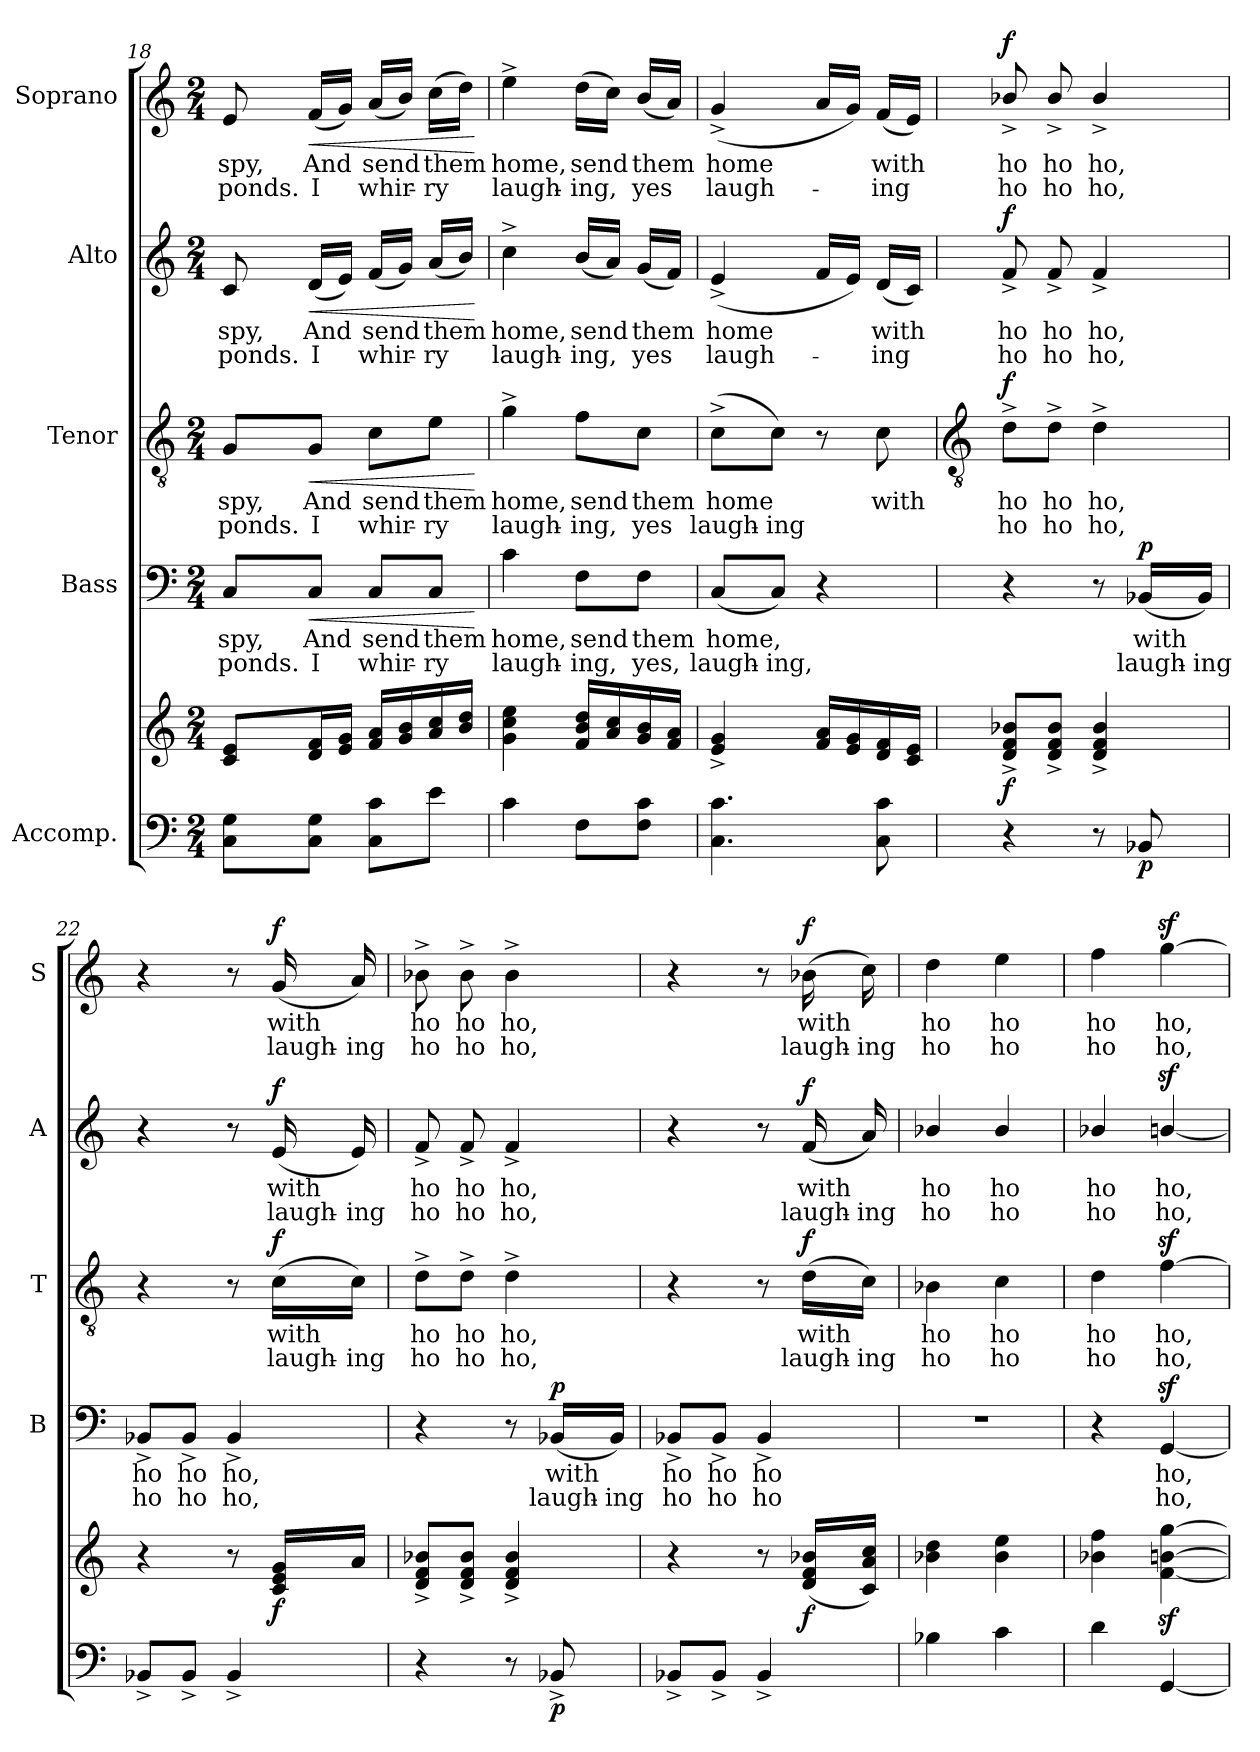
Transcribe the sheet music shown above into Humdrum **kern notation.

**kern	**kern	**dynam	**kern	**text	**text	**dynam	**kern	**text	**text	**dynam	**kern	**text	**text	**dynam	**kern	**text	**text	**dynam
*part5	*part5	*part5	*part4	*part4	*part4	*part4	*part3	*part3	*part3	*part3	*part2	*part2	*part2	*part2	*part1	*part1	*part1	*part1
*staff6	*staff5	*staff5/6	*staff4	*staff4	*staff4	*staff4	*staff3	*staff3	*staff3	*staff3	*staff2	*staff2	*staff2	*staff2	*staff1	*staff1	*staff1	*staff1
*I"Accomp.	*	*	*I"Bass	*	*	*	*I"Tenor	*	*	*	*I"Alto	*	*	*	*I"Soprano	*	*	*
*	*	*	*I'B	*	*	*	*I'T	*	*	*	*I'A	*	*	*	*I'S	*	*	*
*clefF4	*clefG2	*	*clefF4	*	*	*	*clefGv2	*	*	*	*clefG2	*	*	*	*clefG2	*	*	*
*k[]	*k[]	*	*k[]	*	*	*	*k[]	*	*	*	*k[]	*	*	*	*k[]	*	*	*
*C:	*C:	*	*C:	*	*	*	*C:	*	*	*	*C:	*	*	*	*C:	*	*	*
*M2/4	*M2/4	*	*M2/4	*	*	*	*M2/4	*	*	*	*M2/4	*	*	*	*M2/4	*	*	*
=18	=18	=18	=18	=18	=18	=18	=18	=18	=18	=18	=18	=18	=18	=18	=18	=18	=18	=18
!	!	!	!	!LO:LY:b	!LO:LY:b	!	!	!LO:LY:b	!LO:LY:b	!	!	!LO:LY:b	!LO:LY:b	!	!	!LO:LY:b	!LO:LY:b	!
8C 8GL	8c 8eL	.	8C/L	spy,	ponds.	.	8G/L	spy,	ponds.	.	8c	spy,	ponds.	.	8e	spy,	ponds.	.
!	!	!	!	!LO:LY:b	!LO:LY:b	!LO:HP:b	!	!LO:LY:b	!LO:LY:b	!LO:HP:b	!	!LO:LY:b	!LO:LY:b	!LO:HP:b	!	!LO:LY:b	!LO:LY:b	!LO:HP:b
8C 8GJ	16d 16fL	.	8C/J	And	I	<	8G/J	And	I	<	(<16dLL	And	I	<	(<16fLL	And	I	<
.	16e 16gJJ	.	.	.	.	.	.	.	.	.	16eJJ)	.	.	.	16gJJ)	.	.	.
!	!	!	!	!LO:LY:b	!LO:LY:b	!	!	!LO:LY:b	!LO:LY:b	!	!	!LO:LY:b	!LO:LY:b	!	!	!LO:LY:b	!LO:LY:b	!
8C 8cL	16f 16aLL	.	8C/L	send	whir-	.	8c\L	send	whir-	.	(<16fLL	send	whir-	.	(<16aLL	send	whir-	.
.	16g 16b	.	.	.	.	.	.	.	.	.	16gJJ)	.	.	.	16bJJ)	.	.	.
!	!	!	!	!LO:LY:b	!LO:LY:b	!	!	!LO:LY:b	!LO:LY:b	!	!	!LO:LY:b	!LO:LY:b	!	!	!LO:LY:b	!LO:LY:b	!
8eJ	16a 16cc	.	8C/J	-them	ry	.	8e\J	-them	ry	.	(<16aLL	them	ry	.	(>16ccLL	them	ry	.
.	16b 16ddJJ	.	.	.	.	.	.	.	.	.	16bJJ)	.	.	.	16ddJJ)	.	.	.
.	.	.	.	.	.	[	.	.	.	[	.	.	.	[	.	.	.	[
=19	=19	=19	=19	=19	=19	=19	=19	=19	=19	=19	=19	=19	=19	=19	=19	=19	=19	=19
!	!	!	!	!LO:LY:b	!LO:LY:b	!	!	!LO:LY:b	!LO:LY:b	!	!	!LO:LY:b	!LO:LY:b	!	!	!LO:LY:b	!LO:LY:b	!
4c	4g 4cc 4ee	.	4c	home,	laugh-	.	4g^	home,	laugh-	.	4cc^	home,	laugh-	.	4ee^	home,	laugh-	.
!	!	!	!	!LO:LY:b	!LO:LY:b	!	!	!LO:LY:b	!LO:LY:b	!	!	!LO:LY:b	!LO:LY:b	!	!	!LO:LY:b	!LO:LY:b	!
8FL	16f 16b 16ddLL	.	8F\L	-send	ing,	.	8f\L	-send	ing,	.	(<16bLL	-send	ing,	.	(>16ddLL	-send	ing,	.
.	16a 16cc	.	.	.	.	.	.	.	.	.	16aJJ)	.	.	.	16ccJJ)	.	.	.
!	!	!	!	!LO:LY:b	!LO:LY:b	!	!	!LO:LY:b	!LO:LY:b	!	!	!LO:LY:b	!LO:LY:b	!	!	!LO:LY:b	!LO:LY:b	!
8F 8cJ	16g 16b	.	8F\J	them	yes,	.	8c\J	them	yes	.	(<16gLL	them	yes	.	(<16bLL	them	yes	.
.	16f 16aJJ	.	.	.	.	.	.	.	.	.	16fJJ)	.	.	.	16aJJ)	.	.	.
=20	=20	=20	=20	=20	=20	=20	=20	=20	=20	=20	=20	=20	=20	=20	=20	=20	=20	=20
!	!	!	!	!LO:LY:b	!LO:LY:b	!	!	!LO:LY:b	!LO:LY:b	!	!	!LO:LY:b	!LO:LY:b	!	!	!LO:LY:b	!LO:LY:b	!
4.C 4.c	4e^ 4g^	.	(<8C/L	home,	laugh-	.	(>8c^\L	home	laugh-	.	(<4e^	home	laugh-	.	(<4g^	home	laugh-	.
!	!	!	!	!	!LO:LY:b	!	!	!	!LO:LY:b	!	!	!	!	!	!	!	!	!
.	.	.	8C/J)	.	-ing,	.	8c\J)	.	-ing	.	.	.	.	.	.	.	.	.
.	16f 16aLL	.	4r	.	.	.	8r	.	.	.	16fLL	.	.	.	16aLL	.	.	.
.	16e 16g	.	.	.	.	.	.	.	.	.	16eJJ)	.	.	.	16gJJ)	.	.	.
!	!	!	!	!	!	!	!	!LO:LY:b	!	!	!	!LO:LY:b	!LO:LY:b	!	!	!LO:LY:b	!LO:LY:b	!
8C 8c	16d 16f	.	.	.	.	.	8c	with	.	.	(<16dLL	with	ing	.	(<16fLL	with	ing	.
.	16c 16eJJ	.	.	.	.	.	.	.	.	.	16cJJ)	.	.	.	16eJJ)	.	.	.
!!LO:LB:g=z
=21	=21	=21	=21	=21	=21	=21	=21	=21	=21	=21	=21	=21	=21	=21	=21	=21	=21	=21
*	*	*	*	*	*	*	*clefGv2	*	*	*	*	*	*	*	*	*	*	*
!	!	!LO:DY:b	!	!	!	!	!	!LO:LY:b	!LO:LY:b	!LO:DY:b	!	!LO:LY:b	!LO:LY:b	!LO:DY:b	!	!LO:LY:b	!LO:LY:b	!LO:DY:b
4r	8d^ 8f^ 8b-X^L	f	4r	.	.	.	8d^\L	ho	ho	f	8f^	ho	ho	f	8b-X^/	ho	ho	f
!	!	!	!	!	!	!	!	!LO:LY:b	!LO:LY:b	!	!	!LO:LY:b	!LO:LY:b	!	!	!LO:LY:b	!LO:LY:b	!
.	8d^ 8f^ 8b-^J	.	.	.	.	.	8d^\J	ho	ho	.	8f^	ho	ho	.	8b-^/	ho	ho	.
!	!	!	!	!	!	!	!	!LO:LY:b	!LO:LY:b	!	!	!LO:LY:b	!LO:LY:b	!	!	!LO:LY:b	!LO:LY:b	!
8r	4d^ 4f^ 4b-^	.	8r	.	.	.	4d^	ho,	ho,	.	4f^	ho,	ho,	.	4b-^/	ho,	ho,	.
!	!	!LO:DY:b=2	!	!LO:LY:b	!LO:LY:b	!LO:DY:b	!	!	!	!	!	!	!	!	!	!	!	!
8BB-X	.	p	(<16BB-X/LL	with	laugh-	p	.	.	.	.	.	.	.	.	.	.	.	.
!	!	!	!	!	!LO:LY:b	!	!	!	!	!	!	!	!	!	!	!	!	!
.	.	.	16BB-/JJ)	.	-ing	.	.	.	.	.	.	.	.	.	.	.	.	.
=22	=22	=22	=22	=22	=22	=22	=22	=22	=22	=22	=22	=22	=22	=22	=22	=22	=22	=22
!	!	!	!	!LO:LY:b	!LO:LY:b	!	!	!	!	!	!	!	!	!	!	!	!	!
8BB-X^L	4r	.	8BB-X^/L	ho	ho	.	4r	.	.	.	4r	.	.	.	4r	.	.	.
!	!	!	!	!LO:LY:b	!LO:LY:b	!	!	!	!	!	!	!	!	!	!	!	!	!
8BB-^J	.	.	8BB-^/J	ho	ho	.	.	.	.	.	.	.	.	.	.	.	.	.
!	!	!	!	!LO:LY:b	!LO:LY:b	!	!	!	!	!	!	!	!	!	!	!	!	!
4BB-^	8r	.	4BB-^	ho,	ho,	.	8r	.	.	.	8r	.	.	.	8r	.	.	.
!	!	!LO:DY:b	!	!	!	!	!	!LO:LY:b	!LO:LY:b	!LO:DY:b	!	!LO:LY:b	!LO:LY:b	!LO:DY:b	!	!LO:LY:b	!LO:LY:b	!LO:DY:b
.	16c 16e 16gLL	f	.	.	.	.	(>16c\LL	with	laugh-	f	(<16e	with	laugh-	f	(<16g	with	laugh-	f
!	!	!	!	!	!	!	!	!	!LO:LY:b	!	!	!	!LO:LY:b	!	!	!	!LO:LY:b	!
.	16aJJ	.	.	.	.	.	16c\JJ)	.	-ing	.	16e)	.	-ing	.	16a)	.	-ing	.
=23	=23	=23	=23	=23	=23	=23	=23	=23	=23	=23	=23	=23	=23	=23	=23	=23	=23	=23
!	!	!	!	!	!	!	!	!LO:LY:b	!LO:LY:b	!	!	!LO:LY:b	!LO:LY:b	!	!	!LO:LY:b	!LO:LY:b	!
4r	8d^ 8f^ 8b-X^L	.	4r	.	.	.	8d^\L	ho	ho	.	8f^	ho	ho	.	8b-X^	ho	ho	.
!	!	!	!	!	!	!	!	!LO:LY:b	!LO:LY:b	!	!	!LO:LY:b	!LO:LY:b	!	!	!LO:LY:b	!LO:LY:b	!
.	8d^ 8f^ 8b-^J	.	.	.	.	.	8d^\J	ho	ho	.	8f^	ho	ho	.	8b-^	ho	ho	.
!	!	!	!	!	!	!	!	!LO:LY:b	!LO:LY:b	!	!	!LO:LY:b	!LO:LY:b	!	!	!LO:LY:b	!LO:LY:b	!
8r	4d^ 4f^ 4b-^	.	8r	.	.	.	4d^	ho,	ho,	.	4f^	ho,	ho,	.	4b-^	ho,	ho,	.
!	!	!LO:DY:b=2	!	!LO:LY:b	!LO:LY:b	!LO:DY:b	!	!	!	!	!	!	!	!	!	!	!	!
8BB-X^	.	p	(<16BB-X/LL	with	laugh-	p	.	.	.	.	.	.	.	.	.	.	.	.
!	!	!	!	!	!LO:LY:b	!	!	!	!	!	!	!	!	!	!	!	!	!
.	.	.	16BB-/JJ)	.	-ing	.	.	.	.	.	.	.	.	.	.	.	.	.
=24	=24	=24	=24	=24	=24	=24	=24	=24	=24	=24	=24	=24	=24	=24	=24	=24	=24	=24
!	!	!	!	!LO:LY:b	!LO:LY:b	!	!	!	!	!	!	!	!	!	!	!	!	!
8BB-X^L	4r	.	8BB-X^/L	ho	ho	.	4r	.	.	.	4r	.	.	.	4r	.	.	.
!	!	!	!	!LO:LY:b	!LO:LY:b	!	!	!	!	!	!	!	!	!	!	!	!	!
8BB-^J	.	.	8BB-^/J	ho	ho	.	.	.	.	.	.	.	.	.	.	.	.	.
!	!	!	!	!LO:LY:b	!LO:LY:b	!	!	!	!	!	!	!	!	!	!	!	!	!
4BB-^	8r	.	4BB-^	ho	ho	.	8r	.	.	.	8r	.	.	.	8r	.	.	.
!	!	!LO:DY:b	!	!	!	!	!	!LO:LY:b	!LO:LY:b	!LO:DY:b	!	!LO:LY:b	!LO:LY:b	!LO:DY:b	!	!LO:LY:b	!LO:LY:b	!LO:DY:b
.	(<16d 16f 16b-XLL	f	.	.	.	.	(>16d\LL	with	laugh-	f	(<16f	with	laugh-	f	(>16b-X	with	laugh-	f
!	!	!	!	!	!	!	!	!	!LO:LY:b	!	!	!	!LO:LY:b	!	!	!	!LO:LY:b	!
.	16c 16a 16ccJJ)	.	.	.	.	.	16c\JJ)	.	-ing	.	16a)	.	-ing	.	16cc)	.	-ing	.
=25	=25	=25	=25	=25	=25	=25	=25	=25	=25	=25	=25	=25	=25	=25	=25	=25	=25	=25
!	!	!	!LO:N:vis=1	!	!	!	!	!LO:LY:b	!LO:LY:b	!	!	!LO:LY:b	!LO:LY:b	!	!	!LO:LY:b	!LO:LY:b	!
4B-X	4b-X 4dd	.	2r	.	.	.	4B-X	ho	ho	.	4b-X/	ho	ho	.	4dd	ho	ho	.
!	!	!	!	!	!	!	!	!LO:LY:b	!LO:LY:b	!	!	!LO:LY:b	!LO:LY:b	!	!	!LO:LY:b	!LO:LY:b	!
4c	4b- 4ee	.	.	.	.	.	4c	ho	ho	.	4b-/	ho	ho	.	4ee	ho	ho	.
=26	=26	=26	=26	=26	=26	=26	=26	=26	=26	=26	=26	=26	=26	=26	=26	=26	=26	=26
!	!	!	!	!	!	!	!	!LO:LY:b	!LO:LY:b	!	!	!LO:LY:b	!LO:LY:b	!	!	!LO:LY:b	!LO:LY:b	!
4d	4b-X 4ff	.	4r	.	.	.	4d	ho	ho	.	4b-X/	ho	ho	.	4ff	ho	ho	.
!	!	!	!	!LO:LY:b	!LO:LY:b	!	!	!LO:LY:b	!LO:LY:b	!	!	!LO:LY:b	!LO:LY:b	!	!	!LO:LY:b	!LO:LY:b	!
[4GG	[4fz< [4bnz< [4ggz<	.	[4GGz>	ho,	ho,	.	[4fz>	ho,	ho,	.	[4bnz>/	ho,	ho,	.	[4ggz>	ho,	ho,	.
=	=	=	=	=	=	=	=	=	=	=	=	=	=	=	=	=	=	=
*-	*-	*-	*-	*-	*-	*-	*-	*-	*-	*-	*-	*-	*-	*-	*-	*-	*-	*-
